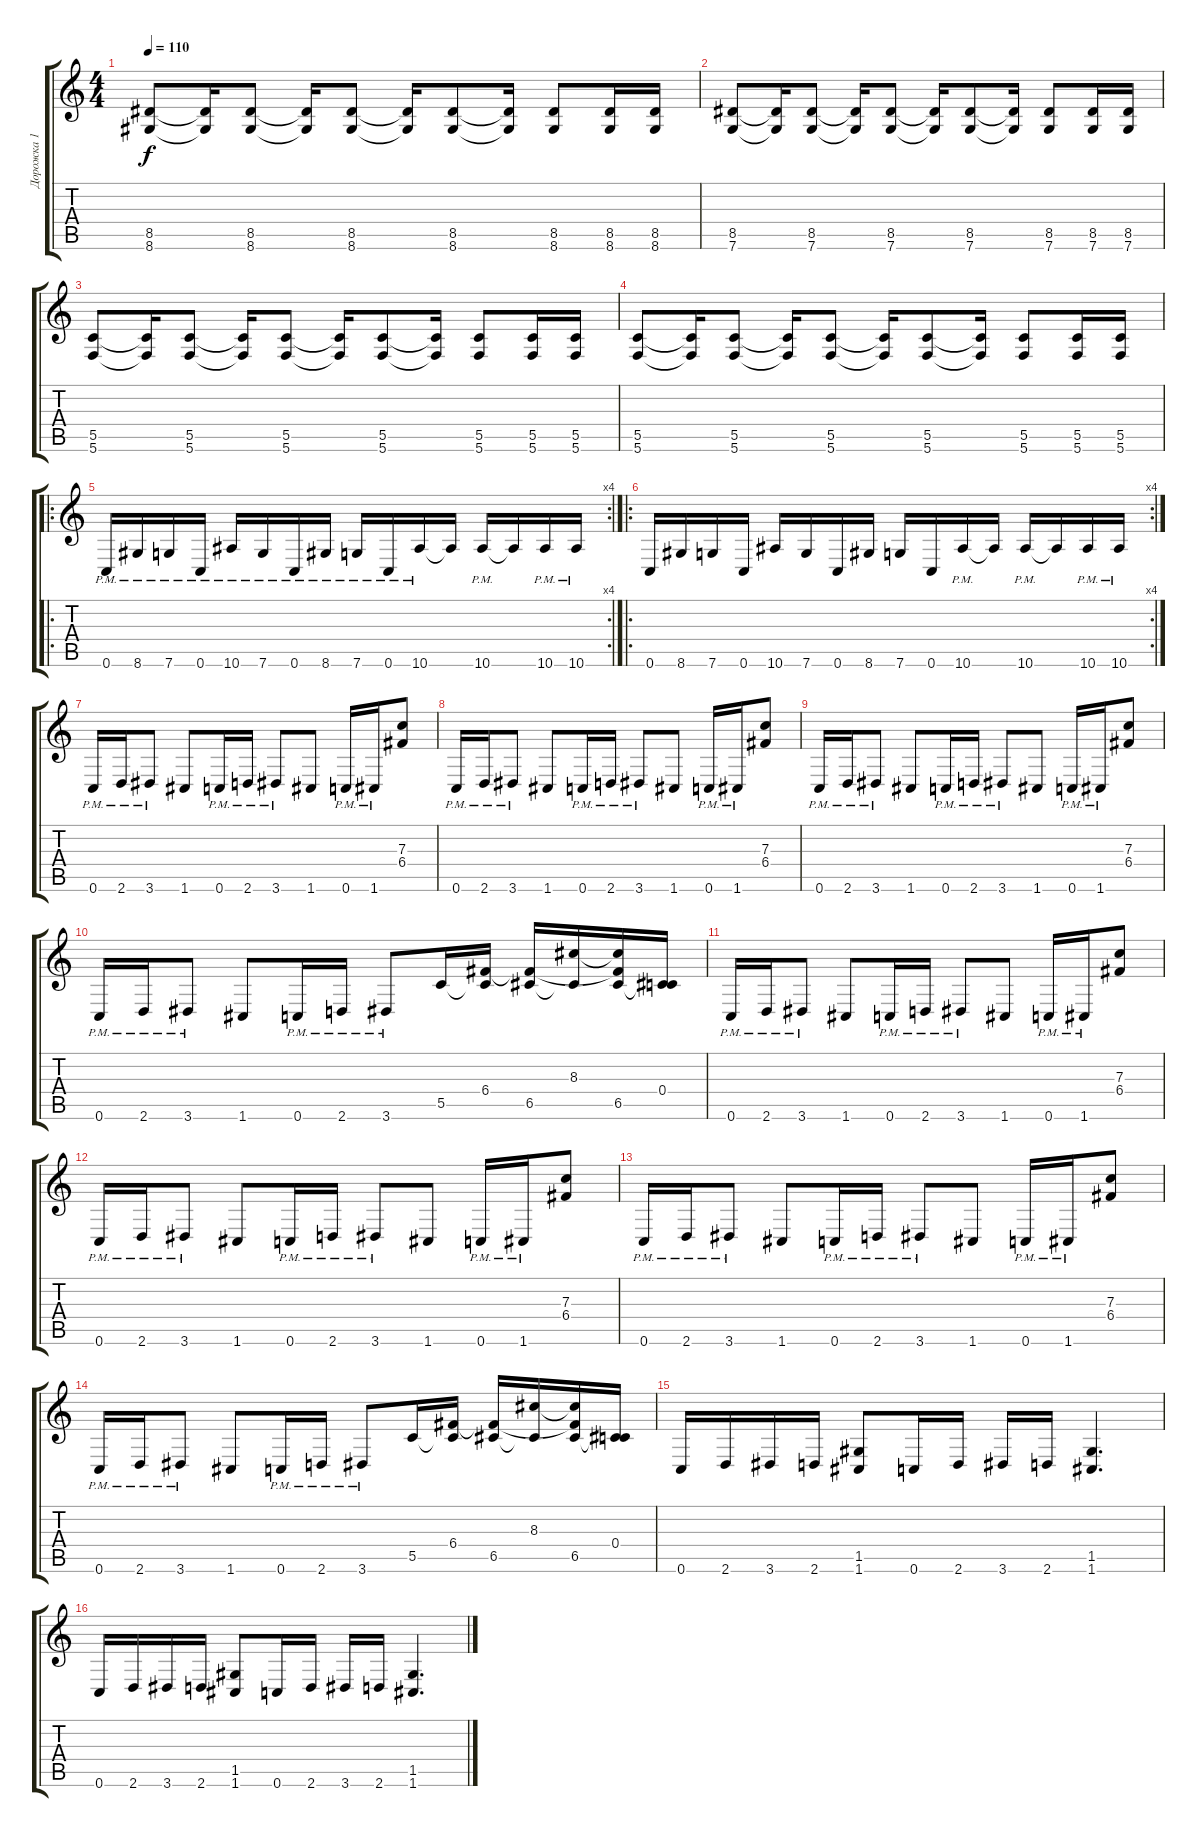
\track ("Дорожка 1" "Дорожка 1") {instrument overdrivenguitar}
\staff {score tabs}
\tuning (D4 A3 F3 C3 G2 C2) {hide}
\ts (4 4)
\tempo 110
\clef g2
\ks c
(8.5 8.6).8{dy f} (8.5{t} 8.6{t}).16 (8.5 8.6).8 (8.5{t} 8.6{t}).16 (8.5 8.6).8 (8.5{t} 8.6{t}).16 (8.5 8.6).8 (8.5{t} 8.6{t}).16 (8.5 8.6).8 (8.5 8.6).16 (8.5 8.6).16 |
(8.5 7.6).8 (8.5{t} 7.6{t}).16 (8.5 7.6).8 (8.5{t} 7.6{t}).16 (8.5 7.6).8 (8.5{t} 7.6{t}).16 (8.5 7.6).8 (8.5{t} 7.6{t}).16 (8.5 7.6).8 (8.5 7.6).16 (8.5 7.6).16 |
(5.5 5.6).8 (5.5{t} 5.6{t}).16 (5.5 5.6).8 (5.5{t} 5.6{t}).16 (5.5 5.6).8 (5.5{t} 5.6{t}).16 (5.5 5.6).8 (5.5{t} 5.6{t}).16 (5.5 5.6).8 (5.5 5.6).16 (5.5 5.6).16 |
(5.5 5.6).8 (5.5{t} 5.6{t}).16 (5.5 5.6).8 (5.5{t} 5.6{t}).16 (5.5 5.6).8 (5.5{t} 5.6{t}).16 (5.5 5.6).8 (5.5{t} 5.6{t}).16 (5.5 5.6).8 (5.5 5.6).16 (5.5 5.6).16 |
\ro
\rc 4
0.6{pm}.16 8.6{pm}.16 7.6{pm}.16 0.6{pm}.16 10.6{pm}.16 7.6{pm}.16 0.6{pm}.16 8.6{pm}.16 7.6{pm}.16 0.6{pm}.16 10.6{pm}.16 10.6{t}.16 10.6{pm}.16 10.6{t}.16 10.6{pm}.16 10.6{pm}.16 |
\ro
\rc 4
0.6.16 8.6.16 7.6.16 0.6.16 10.6.16 7.6.16 0.6.16 8.6.16 7.6.16 0.6.16 10.6{pm}.16 10.6{t}.16 10.6{pm}.16 10.6{t}.16 10.6{pm}.16 10.6{pm}.16 |
0.6{pm}.16 2.6{pm}.16 3.6{pm}.8 1.6.8 0.6{pm}.16 2.6{pm}.16 3.6{pm}.8 1.6.8 0.6{pm}.16 1.6{pm}.16 (7.3 6.4).8 |
0.6{pm}.16 2.6{pm}.16 3.6{pm}.8 1.6.8 0.6{pm}.16 2.6{pm}.16 3.6{pm}.8 1.6.8 0.6{pm}.16 1.6{pm}.16 (7.3 6.4).8 |
0.6{pm}.16 2.6{pm}.16 3.6{pm}.8 1.6.8 0.6{pm}.16 2.6{pm}.16 3.6{pm}.8 1.6.8 0.6{pm}.16 1.6{pm}.16 (7.3 6.4).8 |
0.6{pm}.16 2.6{pm}.16 3.6{pm}.8 1.6.8 0.6{pm}.16 2.6{pm}.16 3.6{pm}.8 5.5.16 (6.4 5.5{t}).16 (6.4{t} 6.5).16 (8.3 6.5{t}).16 (8.3{t} 6.4{t} 6.5).16 (0.4 6.5{t}).16 |
0.6{pm}.16 2.6{pm}.16 3.6{pm}.8 1.6.8 0.6{pm}.16 2.6{pm}.16 3.6{pm}.8 1.6.8 0.6{pm}.16 1.6{pm}.16 (7.3 6.4).8 |
0.6{pm}.16 2.6{pm}.16 3.6{pm}.8 1.6.8 0.6{pm}.16 2.6{pm}.16 3.6{pm}.8 1.6.8 0.6{pm}.16 1.6{pm}.16 (7.3 6.4).8 |
0.6{pm}.16 2.6{pm}.16 3.6{pm}.8 1.6.8 0.6{pm}.16 2.6{pm}.16 3.6{pm}.8 1.6.8 0.6{pm}.16 1.6{pm}.16 (7.3 6.4).8 |
0.6{pm}.16 2.6{pm}.16 3.6{pm}.8 1.6.8 0.6{pm}.16 2.6{pm}.16 3.6{pm}.8 5.5.16 (6.4 5.5{t}).16 (6.4{t} 6.5).16 (8.3 6.5{t}).16 (8.3{t} 6.4{t} 6.5).16 (0.4 6.5{t}).16 |
0.6.16 2.6.16 3.6.16 2.6.16 (1.5 1.6).8 0.6.16 2.6.16 3.6.16 2.6.16 (1.5 1.6).4{d} |
0.6.16 2.6.16 3.6.16 2.6.16 (1.5 1.6).8 0.6.16 2.6.16 3.6.16 2.6.16 (1.5 1.6).4{d}
